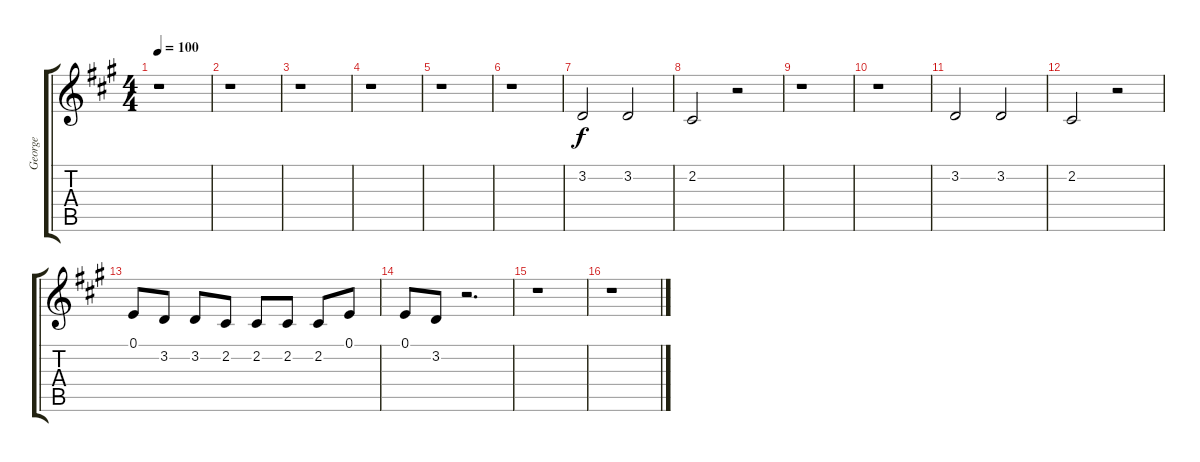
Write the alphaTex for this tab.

\track ("George" "George") {instrument altosax}
\staff {score tabs}
\tuning (E4 B3 G3 D3 A2 E2) {hide}
\ts (4 4)
\tempo 100
\clef g2
\ks a
r.1{dy f instrument altosax} |
r.1 |
r.1 |
r.1 |
r.1 |
r.1 |
3.2.2 3.2.2 |
2.2.2 r.2 |
r.1 |
r.1 |
3.2.2 3.2.2 |
2.2.2 r.2 |
0.1.8 3.2.8 3.2.8 2.2.8 2.2.8 2.2.8 2.2.8 0.1.8 |
0.1.8 3.2.8 r.2{d} |
r.1 |
r.1
